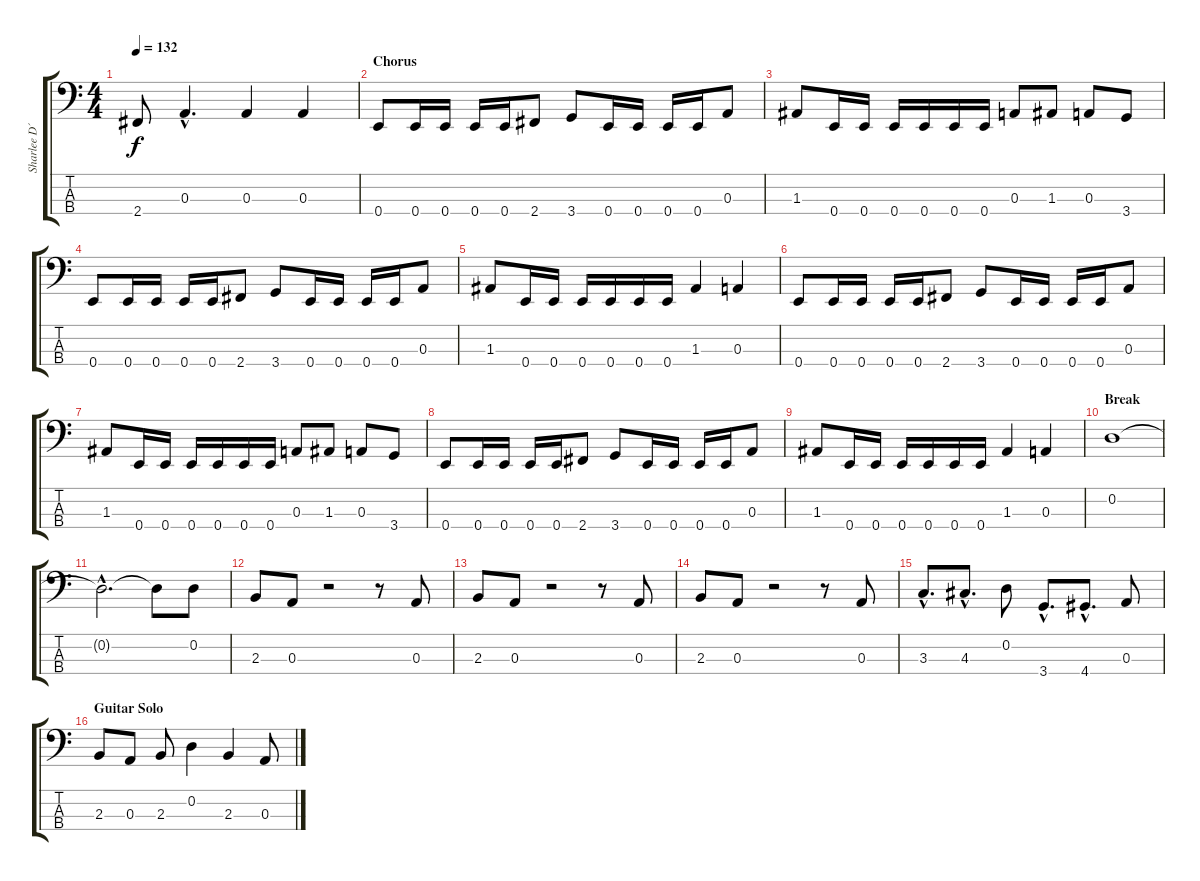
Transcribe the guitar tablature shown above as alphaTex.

\track ("Sharlee D´Angelo" "Sharlee D´") {instrument electricbasspick}
\staff {score tabs}
\tuning (G2 D2 A1 E1) {hide}
\ts (4 4)
\tempo 132
\clef f4
\ks c
2.4.8{dy f} 0.3{hac}.4{d} 0.3.4 0.3.4 |
\section ("" "Chorus")
0.4.8 0.4.16 0.4.16 0.4.16 0.4.16 2.4.8 3.4.8 0.4.16 0.4.16 0.4.16 0.4.16 0.3.8 |
1.3.8 0.4.16 0.4.16 0.4.16 0.4.16 0.4.16 0.4.16 0.3.8 1.3.8 0.3.8 3.4.8 |
0.4.8 0.4.16 0.4.16 0.4.16 0.4.16 2.4.8 3.4.8 0.4.16 0.4.16 0.4.16 0.4.16 0.3.8 |
1.3.8 0.4.16 0.4.16 0.4.16 0.4.16 0.4.16 0.4.16 1.3.4 0.3.4 |
0.4.8 0.4.16 0.4.16 0.4.16 0.4.16 2.4.8 3.4.8 0.4.16 0.4.16 0.4.16 0.4.16 0.3.8 |
1.3.8 0.4.16 0.4.16 0.4.16 0.4.16 0.4.16 0.4.16 0.3.8 1.3.8 0.3.8 3.4.8 |
0.4.8 0.4.16 0.4.16 0.4.16 0.4.16 2.4.8 3.4.8 0.4.16 0.4.16 0.4.16 0.4.16 0.3.8 |
1.3.8 0.4.16 0.4.16 0.4.16 0.4.16 0.4.16 0.4.16 1.3.4 0.3.4 |
\section ("" "Break")
0.2.1 |
0.2{hac t}.2{d} 0.2{t}.8 0.2.8 |
2.3.8 0.3.8 r.2 r.8 0.3.8 |
2.3.8 0.3.8 r.2 r.8 0.3.8 |
2.3.8 0.3.8 r.2 r.8 0.3.8 |
3.3{hac}.8{d} 4.3{hac}.8{d} 0.2.8 3.4{hac}.8{d} 4.4{hac}.8{d} 0.3.8 |
\section ("" "Guitar Solo")
2.3.8 0.3.8 2.3.8 0.2.4 2.3.4 0.3.8
